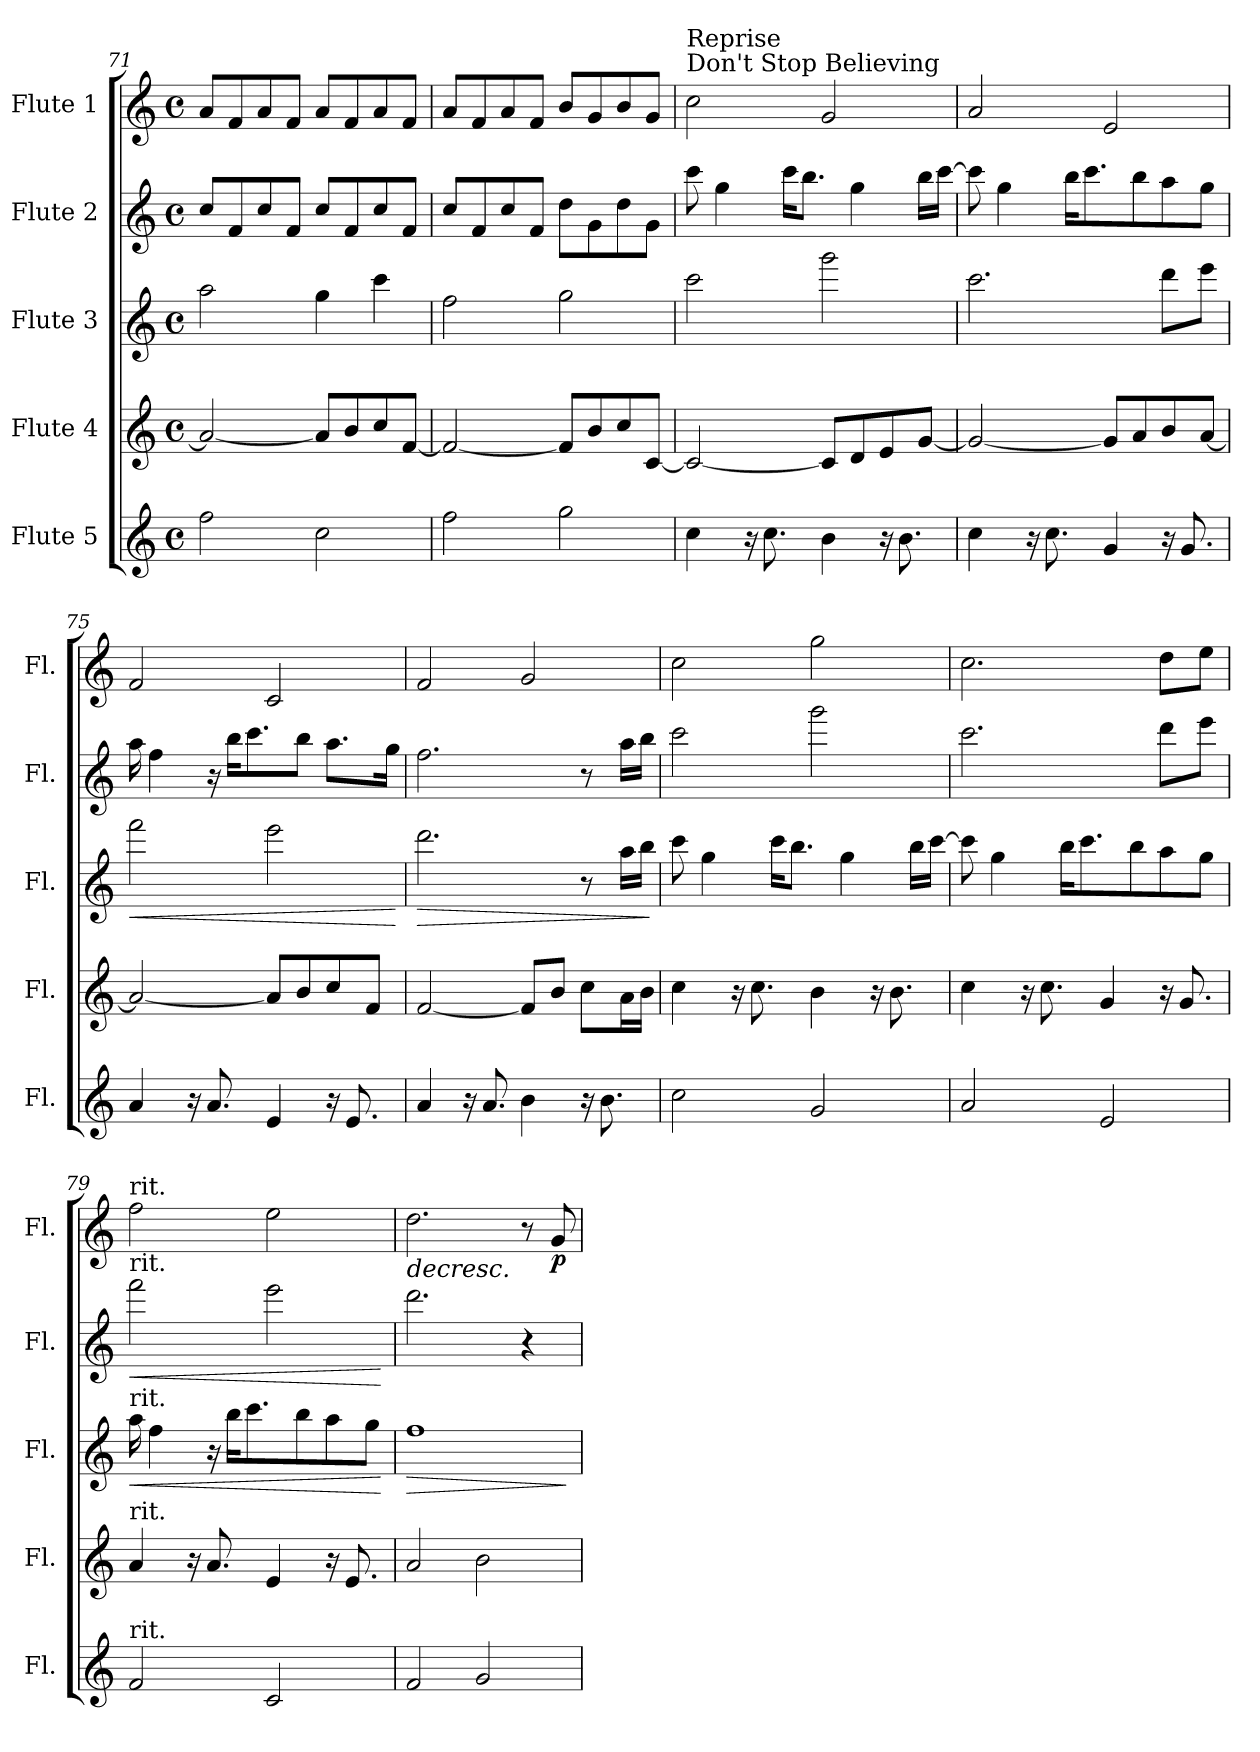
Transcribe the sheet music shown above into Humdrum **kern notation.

**kern	**kern	**kern	**dynam	**kern	**dynam	**kern	**dynam
*part5	*part4	*part3	*part3	*part2	*part2	*part1	*part1
*staff5	*staff4	*staff3	*staff3	*staff2	*staff2	*staff1	*staff1
*I"Flute 5	*I"Flute 4	*I"Flute 3	*	*I"Flute 2	*	*I"Flute 1	*
*I'Fl.	*I'Fl.	*I'Fl.	*	*I'Fl.	*	*I'Fl.	*
!!LO:LB:g=z
*clefG2	*clefG2	*clefG2	*	*clefG2	*	*clefG2	*
*k[]	*k[]	*k[]	*	*k[]	*	*k[]	*
*M4/4	*M4/4	*M4/4	*	*M4/4	*	*M4/4	*
*met(c)	*met(c)	*met(c)	*	*met(c)	*	*met(c)	*
=71	=71	=71	=71	=71	=71	=71	=71
2ff\	2a/_	2aa\	.	8cc/L	.	8a/L	.
.	.	.	.	8f/	.	8f/	.
.	.	.	.	8cc/	.	8a/	.
.	.	.	.	8f/J	.	8f/J	.
2cc\	8a/L]	4gg\	.	8cc/L	.	8a/L	.
.	8b/	.	.	8f/	.	8f/	.
.	8cc/	4ccc\	.	8cc/	.	8a/	.
.	[8f/J	.	.	8f/J	.	8f/J	.
=72	=72	=72	=72	=72	=72	=72	=72
2ff\	2f/_	2ff\	.	8cc/L	.	8a/L	.
.	.	.	.	8f/	.	8f/	.
.	.	.	.	8cc/	.	8a/	.
.	.	.	.	8f/J	.	8f/J	.
2gg\	8f/L]	2gg\	.	8dd\L	.	8b/L	.
.	8b/	.	.	8g\	.	8g/	.
.	8cc/	.	.	8dd\	.	8b/	.
.	[8c/J	.	.	8g\J	.	8g/J	.
=73	=73	=73	=73	=73	=73	=73	=73
!!LO:REH:place=s1:a:B:fs=14:t=D
*	*	*	*	*	*	*MM115	*
!	!	!	!	!	!	!LO:TX:a:t=Don't Stop Believing	!
!	!	!	!	!	!	!LO:TX:a:t=Reprise	!
4cc\	2c/_	2ccc\	.	8ccc\	.	2cc\	.
.	.	.	.	4gg\	.	.	.
16r	.	.	.	.	.	.	.
8.cc\	.	.	.	.	.	.	.
.	.	.	.	16ccc\KL	.	.	.
.	.	.	.	8.bb\J	.	.	.
4b\	8c/L]	2ggg\	.	.	.	2g/	.
.	8d/	.	.	4gg\	.	.	.
16r	8e/	.	.	.	.	.	.
8.b\	.	.	.	.	.	.	.
.	[8g/J	.	.	16bb\LL	.	.	.
.	.	.	.	[16ccc\JJ	.	.	.
=74	=74	=74	=74	=74	=74	=74	=74
4cc\	2g/_	2.ccc\	.	8ccc\]	.	2a/	.
.	.	.	.	4gg\	.	.	.
16r	.	.	.	.	.	.	.
8.cc\	.	.	.	.	.	.	.
.	.	.	.	16bb\KL	.	.	.
.	.	.	.	8.ccc\	.	.	.
4g/	8g/L]	.	.	.	.	2e/	.
.	8a/	.	.	8bb\	.	.	.
16r	8b/	8ddd\L	.	8aa\	.	.	.
8.g/	.	.	.	.	.	.	.
.	[8a/J	8eee\J	.	8gg\J	.	.	.
!!LO:PB:g=z
=75	=75	=75	=75	=75	=75	=75	=75
!	!	!	!LO:HP:b	!	!	!	!
4a/	2a/_	2fff\	<	16aa\	.	2f/	.
.	.	.	.	4ff\	.	.	.
16r	.	.	.	.	.	.	.
8.a/	.	.	.	16r	.	.	.
.	.	.	.	16bb\KL	.	.	.
.	.	.	.	8.ccc\	.	.	.
4e/	8a/L]	2eee\	.	.	.	2c/	.
.	8b/	.	.	8bb\J	.	.	.
16r	8cc/	.	.	8.aa\L	.	.	.
8.e/	.	.	.	.	.	.	.
.	8f/J	.	.	.	.	.	.
.	.	.	.	16gg\Jk	.	.	.
.	.	.	[	.	.	.	.
=76	=76	=76	=76	=76	=76	=76	=76
!	!	!	!LO:HP:b	!	!	!	!
4a/	[2f/	2.ddd\	>	2.ff\	.	2f/	.
16r	.	.	.	.	.	.	.
8.a/	.	.	.	.	.	.	.
4b\	8f/L]	.	.	.	.	2g/	.
.	8b/J	.	.	.	.	.	.
16r	8cc\L	8r	.	8r	.	.	.
8.b\	.	.	.	.	.	.	.
.	16a\L	16aa\LL	.	16aa\LL	.	.	.
.	16b\JJ	16bb\JJ	.	16bb\JJ	.	.	.
.	.	.	]	.	.	.	.
=77	=77	=77	=77	=77	=77	=77	=77
!!LO:REH:place=s1:a:B:fs=14:t=D1
*	*	*	*	*	*	*MM110	*
2cc\	4cc\	8ccc\	.	2ccc\	.	2cc\	.
.	.	4gg\	.	.	.	.	.
.	16r	.	.	.	.	.	.
.	8.cc\	.	.	.	.	.	.
.	.	16ccc\KL	.	.	.	.	.
.	.	8.bb\J	.	.	.	.	.
2g/	4b\	.	.	2ggg\	.	2gg\	.
.	.	4gg\	.	.	.	.	.
.	16r	.	.	.	.	.	.
.	8.b\	.	.	.	.	.	.
.	.	16bb\LL	.	.	.	.	.
.	.	[16ccc\JJ	.	.	.	.	.
=78	=78	=78	=78	=78	=78	=78	=78
2a/	4cc\	8ccc\]	.	2.ccc\	.	2.cc\	.
.	.	4gg\	.	.	.	.	.
.	16r	.	.	.	.	.	.
.	8.cc\	.	.	.	.	.	.
.	.	16bb\KL	.	.	.	.	.
.	.	8.ccc\	.	.	.	.	.
2e/	4g/	.	.	.	.	.	.
.	.	8bb\	.	.	.	.	.
.	16r	8aa\	.	8ddd\L	.	8dd\L	.
.	8.g/	.	.	.	.	.	.
.	.	8gg\J	.	8eee\J	.	8ee\J	.
!!LO:LB:g=z
=79	=79	=79	=79	=79	=79	=79	=79
*	*	*	*	*	*	*MM100	*
!	!	!	!	!	!	!LO:TX:a:t=rit.	!
!	!	!	!	!LO:TX:a:t=rit.	!	!	!
!	!	!LO:TX:a:t=rit.	!	!	!	!	!
!	!LO:TX:a:t=rit.	!	!	!	!	!	!
!LO:TX:a:t=rit.	!	!	!	!	!	!	!
!	!	!	!LO:HP:b	!	!LO:HP:b	!	!
2f/	4a/	16aa\	<	2fff\	<	2ff\	.
.	.	4ff\	.	.	.	.	.
.	16r	.	.	.	.	.	.
.	8.a/	16r	.	.	.	.	.
.	.	16bb\KL	.	.	.	.	.
.	.	8.ccc\	.	.	.	.	.
*	*	*	*	*	*	*MM80	*
2c/	4e/	.	.	2eee\	.	2ee\	.
.	.	8bb\	.	.	.	.	.
.	16r	8aa\	.	.	.	.	.
.	8.e/	.	.	.	.	.	.
.	.	8gg\J	.	.	.	.	.
.	.	.	[	.	[	.	.
=80	=80	=80	=80	=80	=80	=80	=80
*	*	*	*	*	*	*MM75	*
!	!	!	!LO:HP:b	!	!	!	!LO:HP:b
2f/	2a/	1ff	>	2.ddd\	.	2.dd\	>
2g/	2b\	.	.	.	.	.	.
.	.	.	.	4r	.	8r	.
!	!	!	!	!	!	!	!LO:DY:b
.	.	.	.	.	.	8g/	p
.	.	.	]	.	.	.	]
=	=	=	=	=	=	=	=
*-	*-	*-	*-	*-	*-	*-	*-
